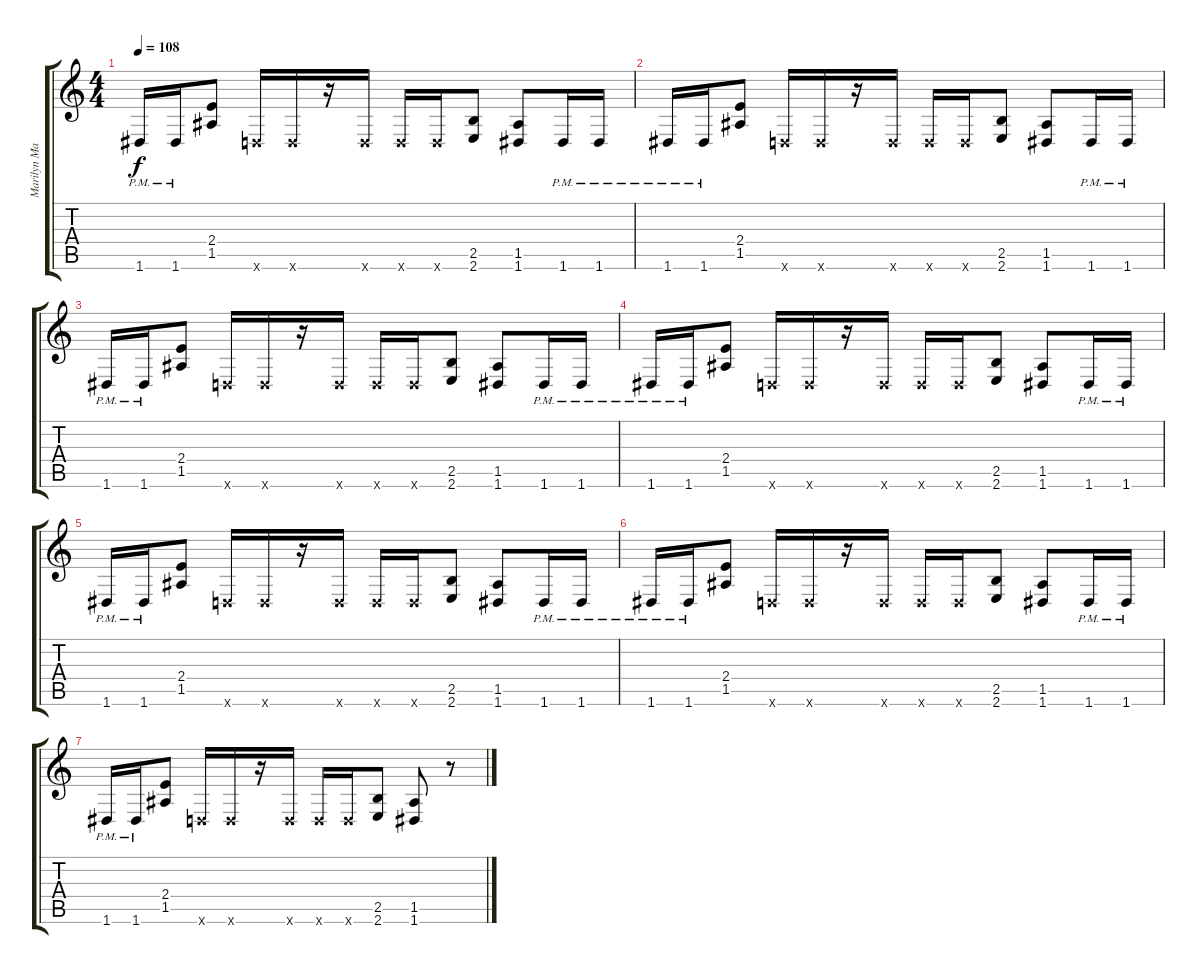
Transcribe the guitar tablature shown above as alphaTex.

\track ("Marilyn Manson" "Marilyn Ma") {instrument overdrivenguitar}
\staff {score tabs}
\tuning (E4 B3 G3 D3 A2 D2) {hide}
\ts (4 4)
\tempo 108
\clef g2
\ks c
1.6{pm}.16{dy f} 1.6{pm}.16 (2.4 1.5).8 0.6{x}.16 0.6{x}.16 r.16 0.6{x}.16 0.6{x}.16 0.6{x}.16 (2.5 2.6).8 (1.5 1.6).8 1.6{pm}.16 1.6{pm}.16 |
1.6{pm}.16 1.6{pm}.16 (2.4 1.5).8 0.6{x}.16 0.6{x}.16 r.16 0.6{x}.16 0.6{x}.16 0.6{x}.16 (2.5 2.6).8 (1.5 1.6).8 1.6{pm}.16 1.6{pm}.16 |
1.6{pm}.16 1.6{pm}.16 (2.4 1.5).8 0.6{x}.16 0.6{x}.16 r.16 0.6{x}.16 0.6{x}.16 0.6{x}.16 (2.5 2.6).8 (1.5 1.6).8 1.6{pm}.16 1.6{pm}.16 |
1.6{pm}.16 1.6{pm}.16 (2.4 1.5).8 0.6{x}.16 0.6{x}.16 r.16 0.6{x}.16 0.6{x}.16 0.6{x}.16 (2.5 2.6).8 (1.5 1.6).8 1.6{pm}.16 1.6{pm}.16 |
1.6{pm}.16 1.6{pm}.16 (2.4 1.5).8 0.6{x}.16 0.6{x}.16 r.16 0.6{x}.16 0.6{x}.16 0.6{x}.16 (2.5 2.6).8 (1.5 1.6).8 1.6{pm}.16 1.6{pm}.16 |
1.6{pm}.16 1.6{pm}.16 (2.4 1.5).8 0.6{x}.16 0.6{x}.16 r.16 0.6{x}.16 0.6{x}.16 0.6{x}.16 (2.5 2.6).8 (1.5 1.6).8 1.6{pm}.16 1.6{pm}.16 |
1.6{pm}.16 1.6{pm}.16 (2.4 1.5).8 0.6{x}.16 0.6{x}.16 r.16 0.6{x}.16 0.6{x}.16 0.6{x}.16 (2.5 2.6).8{instrument electricguitarjazz} (1.5 1.6).8 r.8
